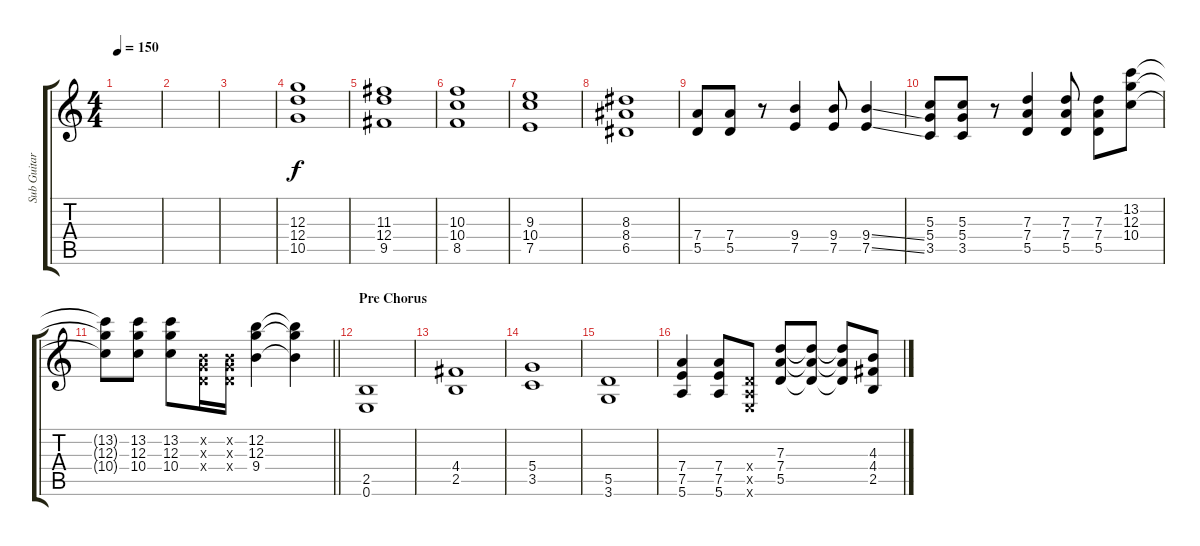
\track ("Sub Guitar" "Sub Guitar") {instrument distortionguitar}
\staff {score tabs}
\tuning (E4 B3 G3 D3 A2 E2) {hide}
\ts (4 4)
\tempo 150
\clef g2
\ks c
|
|
|
(12.3 12.4 10.5).1 |
(11.3 12.4 9.5).1 |
(10.3 10.4 8.5).1 |
(9.3 10.4 7.5).1 |
(8.3 8.4 6.5).1 |
(7.4 5.5).8 (7.4 5.5).8 r.8 (9.4 7.5).4 (9.4 7.5).8 (9.4{ss} 7.5{ss}).4 |
(5.3 5.4 3.5).8 (5.3 5.4 3.5).8 r.8 (7.3 7.4 5.5).4 (7.3 7.4 5.5).8 (7.3 7.4 5.5).8 (13.2 12.3 10.4).8 |
\barLineRight lightlight
(13.2{t} 12.3{t} 10.4{t}).8 (13.2 12.3 10.4).8 (13.2 12.3 10.4).8 (0.2{x} 0.3{x} 0.4{x}).16 (0.2{x} 0.3{x} 0.4{x}).16 (12.2 12.3 9.4).4 (12.2{t} 12.3{t} 9.4{t}).4 |
\section ("" "Pre Chorus")
(2.5 0.6).1 |
(4.4 2.5).1 |
(5.4 3.5).1 |
(5.5 3.6).1 |
(7.4 7.5 5.6).4 (7.4 7.5 5.6).8 (0.4{x} 0.5{x} 0.6{x}).8 (7.3 7.4 5.5).8 (7.3{t} 7.4{t} 5.5{t}).8 (7.3{t} 7.4{t} 5.5{t}).8 (4.3 4.4 2.5).8
